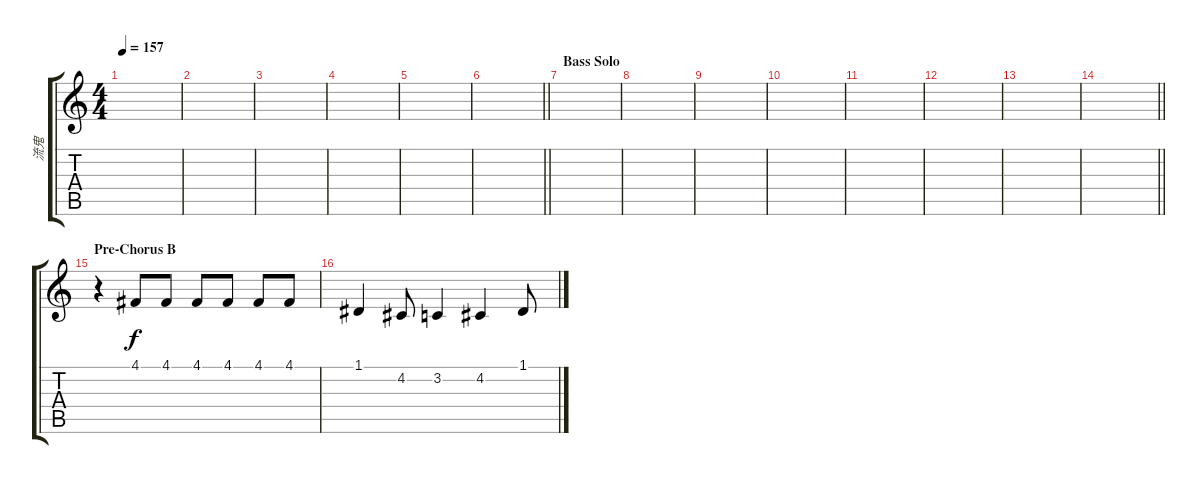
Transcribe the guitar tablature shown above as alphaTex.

\track ("流鬼" "流鬼") {instrument lead6voice}
\staff {score tabs}
\tuning (D4 A3 F3 C3 G2 D2) {hide}
\ts (4 4)
\tempo 157
\clef g2
\ks c
|
|
|
|
|
\barLineRight lightlight
|
\section ("" "Bass Solo")
|
|
|
|
|
|
|
\barLineRight lightlight
|
\section ("" "Pre-Chorus B")
r.4 4.1.8 4.1.8 4.1.8 4.1.8 4.1.8 4.1.8 |
1.1.4 4.2.8 3.2.4 4.2.4 1.1.8
